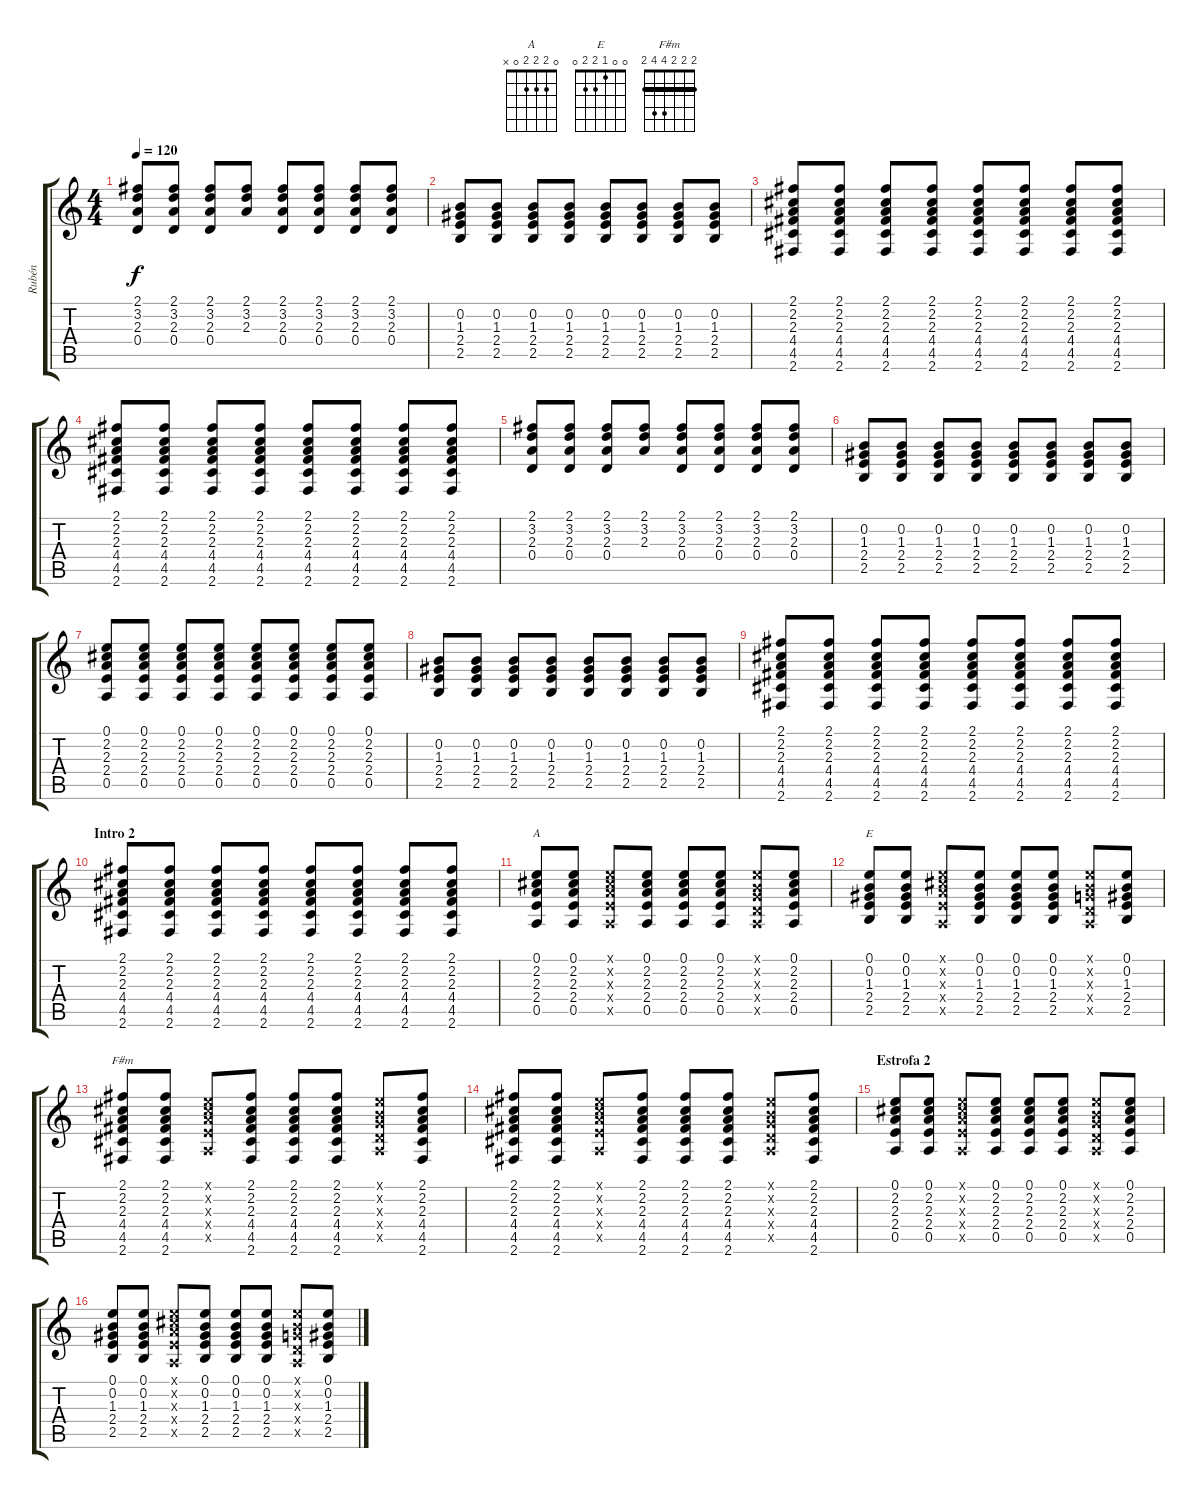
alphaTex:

\track ("Rubén" "Rubén") {instrument acousticguitarsteel}
\staff {score tabs}
\tuning (E4 B3 G3 D3 A2 E2) {hide}
\chord ("A" 0 2 2 2 0 x)
\chord ("E" 0 0 1 2 2 0)
\chord ("F#m" 2 2 2 4 4 2) {barre 2}
\ts (4 4)
\tempo 120
\clef g2
\ks c
(2.1 3.2 2.3 0.4).8{dy f} (2.1 3.2 2.3 0.4).8 (2.1 3.2 2.3 0.4).8 (2.1 3.2 2.3).8 (2.1 3.2 2.3 0.4).8 (2.1 3.2 2.3 0.4).8 (2.1 3.2 2.3 0.4).8 (2.1 3.2 2.3 0.4).8 |
(0.2 1.3 2.4 2.5).8 (0.2 1.3 2.4 2.5).8 (0.2 1.3 2.4 2.5).8 (0.2 1.3 2.4 2.5).8 (0.2 1.3 2.4 2.5).8 (0.2 1.3 2.4 2.5).8 (0.2 1.3 2.4 2.5).8 (0.2 1.3 2.4 2.5).8 |
(2.1 2.2 2.3 4.4 4.5 2.6).8 (2.1 2.2 2.3 4.4 4.5 2.6).8 (2.1 2.2 2.3 4.4 4.5 2.6).8 (2.1 2.2 2.3 4.4 4.5 2.6).8 (2.1 2.2 2.3 4.4 4.5 2.6).8 (2.1 2.2 2.3 4.4 4.5 2.6).8 (2.1 2.2 2.3 4.4 4.5 2.6).8 (2.1 2.2 2.3 4.4 4.5 2.6).8 |
(2.1 2.2 2.3 4.4 4.5 2.6).8 (2.1 2.2 2.3 4.4 4.5 2.6).8 (2.1 2.2 2.3 4.4 4.5 2.6).8 (2.1 2.2 2.3 4.4 4.5 2.6).8 (2.1 2.2 2.3 4.4 4.5 2.6).8 (2.1 2.2 2.3 4.4 4.5 2.6).8 (2.1 2.2 2.3 4.4 4.5 2.6).8 (2.1 2.2 2.3 4.4 4.5 2.6).8 |
(2.1 3.2 2.3 0.4).8 (2.1 3.2 2.3 0.4).8 (2.1 3.2 2.3 0.4).8 (2.1 3.2 2.3).8 (2.1 3.2 2.3 0.4).8 (2.1 3.2 2.3 0.4).8 (2.1 3.2 2.3 0.4).8 (2.1 3.2 2.3 0.4).8 |
(0.2 1.3 2.4 2.5).8 (0.2 1.3 2.4 2.5).8 (0.2 1.3 2.4 2.5).8 (0.2 1.3 2.4 2.5).8 (0.2 1.3 2.4 2.5).8 (0.2 1.3 2.4 2.5).8 (0.2 1.3 2.4 2.5).8 (0.2 1.3 2.4 2.5).8 |
(0.1 2.2 2.3 2.4 0.5).8 (0.1 2.2 2.3 2.4 0.5).8 (0.1 2.2 2.3 2.4 0.5).8 (0.1 2.2 2.3 2.4 0.5).8 (0.1 2.2 2.3 2.4 0.5).8 (0.1 2.2 2.3 2.4 0.5).8 (0.1 2.2 2.3 2.4 0.5).8 (0.1 2.2 2.3 2.4 0.5).8 |
(0.2 1.3 2.4 2.5).8 (0.2 1.3 2.4 2.5).8 (0.2 1.3 2.4 2.5).8 (0.2 1.3 2.4 2.5).8 (0.2 1.3 2.4 2.5).8 (0.2 1.3 2.4 2.5).8 (0.2 1.3 2.4 2.5).8 (0.2 1.3 2.4 2.5).8 |
(2.1 2.2 2.3 4.4 4.5 2.6).8 (2.1 2.2 2.3 4.4 4.5 2.6).8 (2.1 2.2 2.3 4.4 4.5 2.6).8 (2.1 2.2 2.3 4.4 4.5 2.6).8 (2.1 2.2 2.3 4.4 4.5 2.6).8 (2.1 2.2 2.3 4.4 4.5 2.6).8 (2.1 2.2 2.3 4.4 4.5 2.6).8 (2.1 2.2 2.3 4.4 4.5 2.6).8 |
\section ("" "Intro 2")
(2.1 2.2 2.3 4.4 4.5 2.6).8 (2.1 2.2 2.3 4.4 4.5 2.6).8 (2.1 2.2 2.3 4.4 4.5 2.6).8 (2.1 2.2 2.3 4.4 4.5 2.6).8 (2.1 2.2 2.3 4.4 4.5 2.6).8 (2.1 2.2 2.3 4.4 4.5 2.6).8 (2.1 2.2 2.3 4.4 4.5 2.6).8 (2.1 2.2 2.3 4.4 4.5 2.6).8 |
(0.1 2.2 2.3 2.4 0.5).8{ch "A" volume 10} (0.1 2.2 2.3 2.4 0.5).8 (0.1{x} 2.2{x} 2.3{x} 2.4{x} 0.5{x}).8 (0.1 2.2 2.3 2.4 0.5).8 (0.1 2.2 2.3 2.4 0.5).8 (0.1 2.2 2.3 2.4 0.5).8 (0.1{x} 0.2{x} 0.3{x} 0.4{x} 0.5{x}).8 (0.1 2.2 2.3 2.4 0.5).8 |
(0.1 0.2 1.3 2.4 2.5).8{ch "E"} (0.1 0.2 1.3 2.4 2.5).8 (0.1{x} 2.2{x} 2.3{x} 2.4{x} 0.5{x}).8 (0.1 0.2 1.3 2.4 2.5).8 (0.1 0.2 1.3 2.4 2.5).8 (0.1 0.2 1.3 2.4 2.5).8 (0.1{x} 0.2{x} 0.3{x} 0.4{x} 0.5{x}).8 (0.1 0.2 1.3 2.4 2.5).8 |
(2.1 2.2 2.3 4.4 4.5 2.6).8{ch "F#m"} (2.1 2.2 2.3 4.4 4.5 2.6).8 (0.1{x} 2.2{x} 2.3{x} 2.4{x} 0.5{x}).8 (2.1 2.2 2.3 4.4 4.5 2.6).8 (2.1 2.2 2.3 4.4 4.5 2.6).8 (2.1 2.2 2.3 4.4 4.5 2.6).8 (0.1{x} 0.2{x} 0.3{x} 0.4{x} 0.5{x}).8 (2.1 2.2 2.3 4.4 4.5 2.6).8 |
(2.1 2.2 2.3 4.4 4.5 2.6).8 (2.1 2.2 2.3 4.4 4.5 2.6).8 (0.1{x} 2.2{x} 2.3{x} 2.4{x} 0.5{x}).8 (2.1 2.2 2.3 4.4 4.5 2.6).8 (2.1 2.2 2.3 4.4 4.5 2.6).8 (2.1 2.2 2.3 4.4 4.5 2.6).8 (0.1{x} 0.2{x} 0.3{x} 0.4{x} 0.5{x}).8 (2.1 2.2 2.3 4.4 4.5 2.6).8 |
\section ("" "Estrofa 2")
(0.1 2.2 2.3 2.4 0.5).8 (0.1 2.2 2.3 2.4 0.5).8 (0.1{x} 2.2{x} 2.3{x} 2.4{x} 0.5{x}).8 (0.1 2.2 2.3 2.4 0.5).8 (0.1 2.2 2.3 2.4 0.5).8 (0.1 2.2 2.3 2.4 0.5).8 (0.1{x} 0.2{x} 0.3{x} 0.4{x} 0.5{x}).8 (0.1 2.2 2.3 2.4 0.5).8 |
(0.1 0.2 1.3 2.4 2.5).8 (0.1 0.2 1.3 2.4 2.5).8 (0.1{x} 2.2{x} 2.3{x} 2.4{x} 0.5{x}).8 (0.1 0.2 1.3 2.4 2.5).8 (0.1 0.2 1.3 2.4 2.5).8 (0.1 0.2 1.3 2.4 2.5).8 (0.1{x} 0.2{x} 0.3{x} 0.4{x} 0.5{x}).8 (0.1 0.2 1.3 2.4 2.5).8
